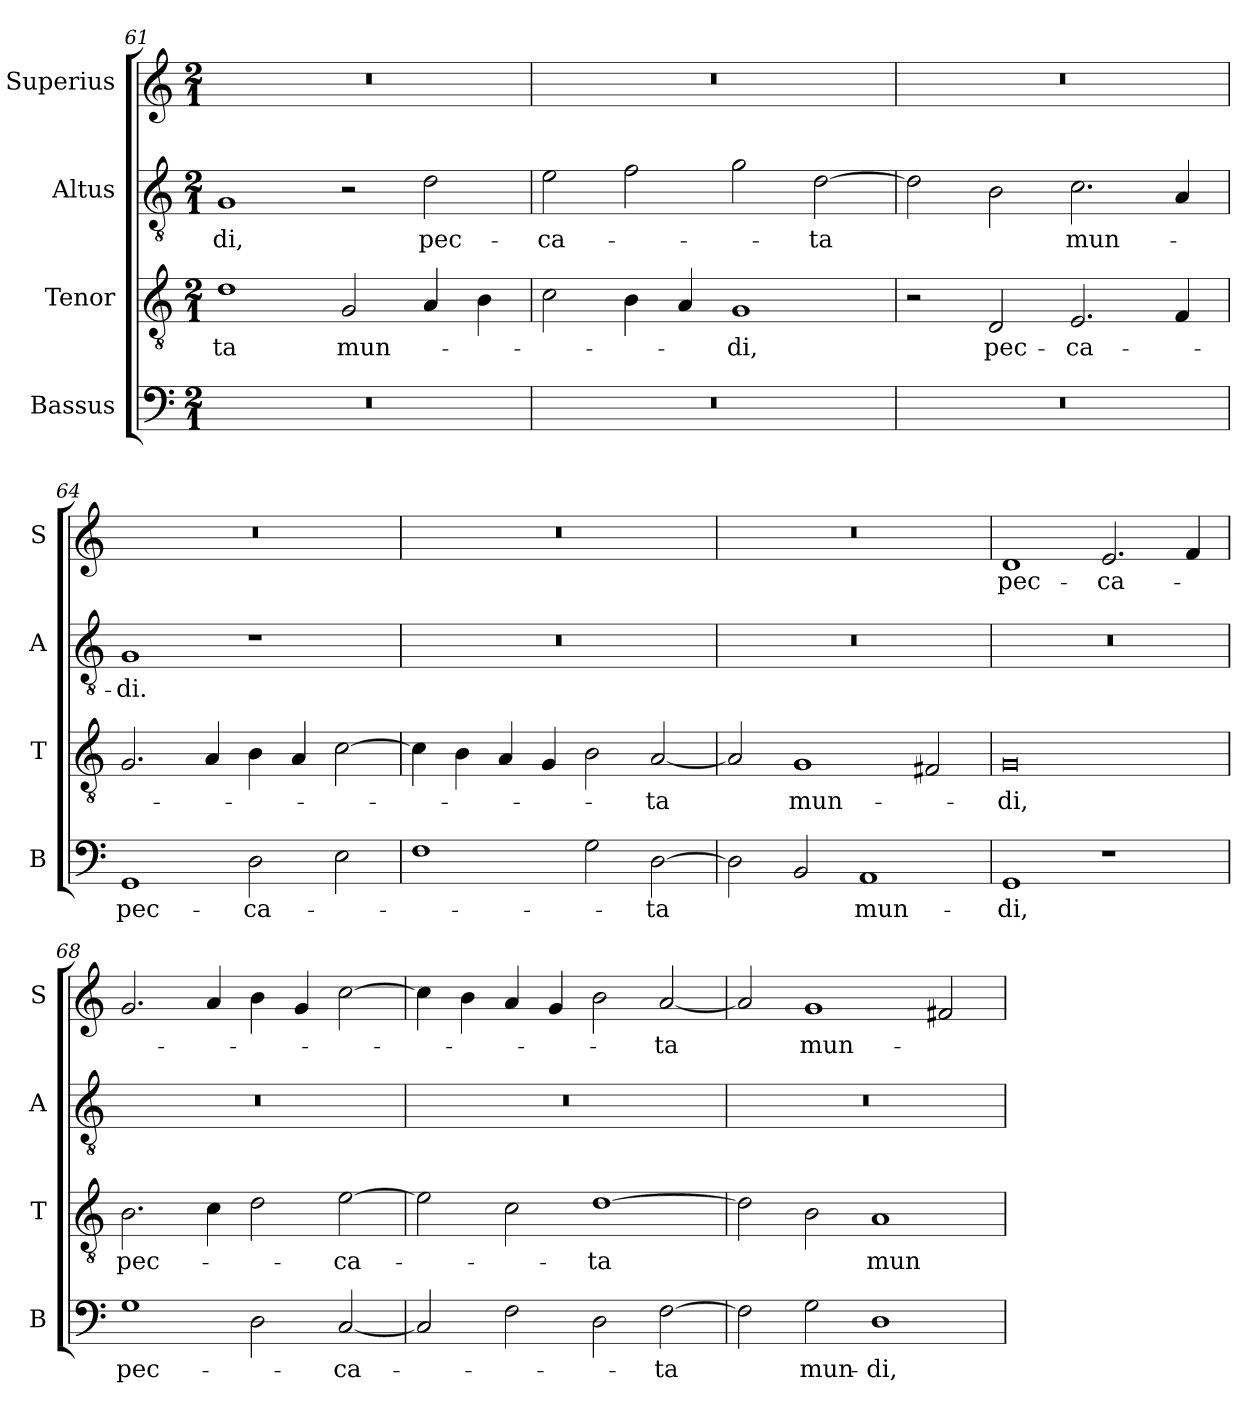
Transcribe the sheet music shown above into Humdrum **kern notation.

**kern	**text	**kern	**text	**kern	**text	**kern	**text
*part4	*part4	*part3	*part3	*part2	*part2	*part1	*part1
*staff4	*staff4	*staff3	*staff3	*staff2	*staff2	*staff1	*staff1
*I"Bassus	*	*I"Tenor	*	*I"Altus	*	*I"Superius	*
*I'B	*	*I'T	*	*I'A	*	*I'S	*
*clefF4	*	*clefGv2	*	*clefGv2	*	*clefG2	*
*k[]	*	*k[]	*	*k[]	*	*k[]	*
*M2/1	*	*M2/1	*	*M2/1	*	*M2/1	*
=61	=61	=61	=61	=61	=61	=61	=61
!	!	!	!	!	!LO:LY:i	!	!
0r	.	1d	-ta	1G	-di,	0r	.
!	!	!	!LO:LY:i	!	!	!	!
.	.	2G	mun-	2r	.	.	.
!	!	!	!	!	!LO:LY:i	!	!
.	.	4A	.	2d	pec-	.	.
.	.	4B	.	.	.	.	.
=62	=62	=62	=62	=62	=62	=62	=62
!	!	!	!	!	!LO:LY:i	!	!
0r	.	2c	.	2e	-ca-	0r	.
.	.	4B	.	2f	.	.	.
.	.	4A	.	.	.	.	.
!	!	!	!LO:LY:i	!	!	!	!
.	.	1G	-di,	2g	.	.	.
!	!	!	!	!	!LO:LY:i	!	!
.	.	.	.	[2d	-ta	.	.
=63	=63	=63	=63	=63	=63	=63	=63
0r	.	2r	.	2d]	.	0r	.
!	!	!	!LO:LY:i	!	!	!	!
.	.	2D	pec-	2B	.	.	.
!	!	!	!LO:LY:i	!	!LO:LY:i	!	!
.	.	2.E	-ca-	2.c	mun-	.	.
.	.	4F	.	4A	.	.	.
=64	=64	=64	=64	=64	=64	=64	=64
!	!LO:LY:i	!	!	!	!LO:LY:i	!	!
1GG	pec-	2.G	.	1G	-di.	0r	.
.	.	4A	.	.	.	.	.
!	!LO:LY:i	!	!	!	!	!	!
2D	-ca-	4B	.	1r	.	.	.
.	.	4A	.	.	.	.	.
2E	.	[2c	.	.	.	.	.
=65	=65	=65	=65	=65	=65	=65	=65
1F	.	4c]	.	0r	.	0r	.
.	.	4B	.	.	.	.	.
.	.	4A	.	.	.	.	.
.	.	4G	.	.	.	.	.
2G	.	2B	.	.	.	.	.
!	!LO:LY:i	!	!LO:LY:i	!	!	!	!
[2D	-ta	[2A	-ta	.	.	.	.
=66	=66	=66	=66	=66	=66	=66	=66
2D]	.	2A]	.	0r	.	0r	.
2BB	.	1G	mun-	.	.	.	.
!	!LO:LY:i	!	!	!	!	!	!
1AA	mun-	.	.	.	.	.	.
.	.	2F#X	.	.	.	.	.
=67	=67	=67	=67	=67	=67	=67	=67
!	!LO:LY:i	!	!	!	!	!	!
1GG	-di,	0G	-di,	0r	.	1d	pec-
1r	.	.	.	.	.	2.e	-ca-
.	.	.	.	.	.	4f	.
=68	=68	=68	=68	=68	=68	=68	=68
!	!LO:LY:i	!	!LO:LY:i	!	!	!	!
1G	pec-	2.B	pec-	0r	.	2.g	.
.	.	4c	.	.	.	4a	.
2D	.	2d	.	.	.	4b	.
.	.	.	.	.	.	4g	.
!	!LO:LY:i	!	!LO:LY:i	!	!	!	!
[2C	-ca-	[2e	-ca-	.	.	[2cc	.
=69	=69	=69	=69	=69	=69	=69	=69
2C]	.	2e]	.	0r	.	4cc]	.
.	.	.	.	.	.	4b	.
2F	.	2c	.	.	.	4a	.
.	.	.	.	.	.	4g	.
!	!	!	!LO:LY:i	!	!	!	!
2D	.	[1d	-ta	.	.	2b	.
!	!LO:LY:i	!	!	!	!	!	!
[2F	-ta	.	.	.	.	[2a	-ta
=70	=70	=70	=70	=70	=70	=70	=70
2F]	.	2d]	.	0r	.	2a]	.
!	!LO:LY:i	!	!	!	!	!	!LO:LY:i
2G	mun-	2B	.	.	.	1g	mun-
!	!LO:LY:i	!	!LO:LY:i	!	!	!	!
1D	-di,	1A	mun-	.	.	.	.
.	.	.	.	.	.	2f#X	.
=	=	=	=	=	=	=	=
*-	*-	*-	*-	*-	*-	*-	*-
